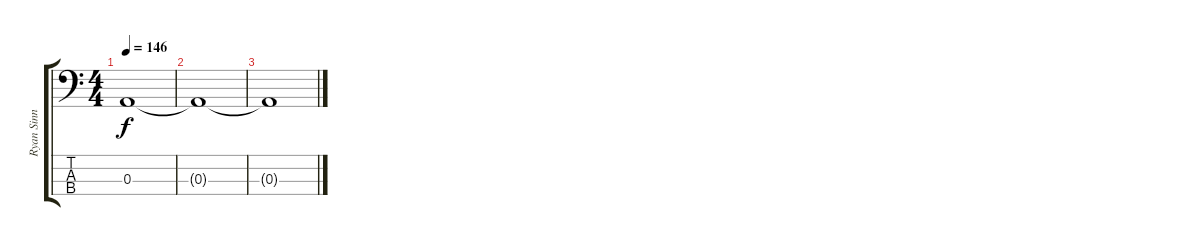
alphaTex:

\track ("Ryan Sinn" "Ryan Sinn") {instrument electricbassfinger}
\staff {score tabs}
\tuning (G2 D2 A1 E1) {hide}
\ts (4 4)
\tempo 146
\clef f4
\ks c
0.3{t}.1{dy f} |
0.3{t}.1 |
0.3{t}.1
